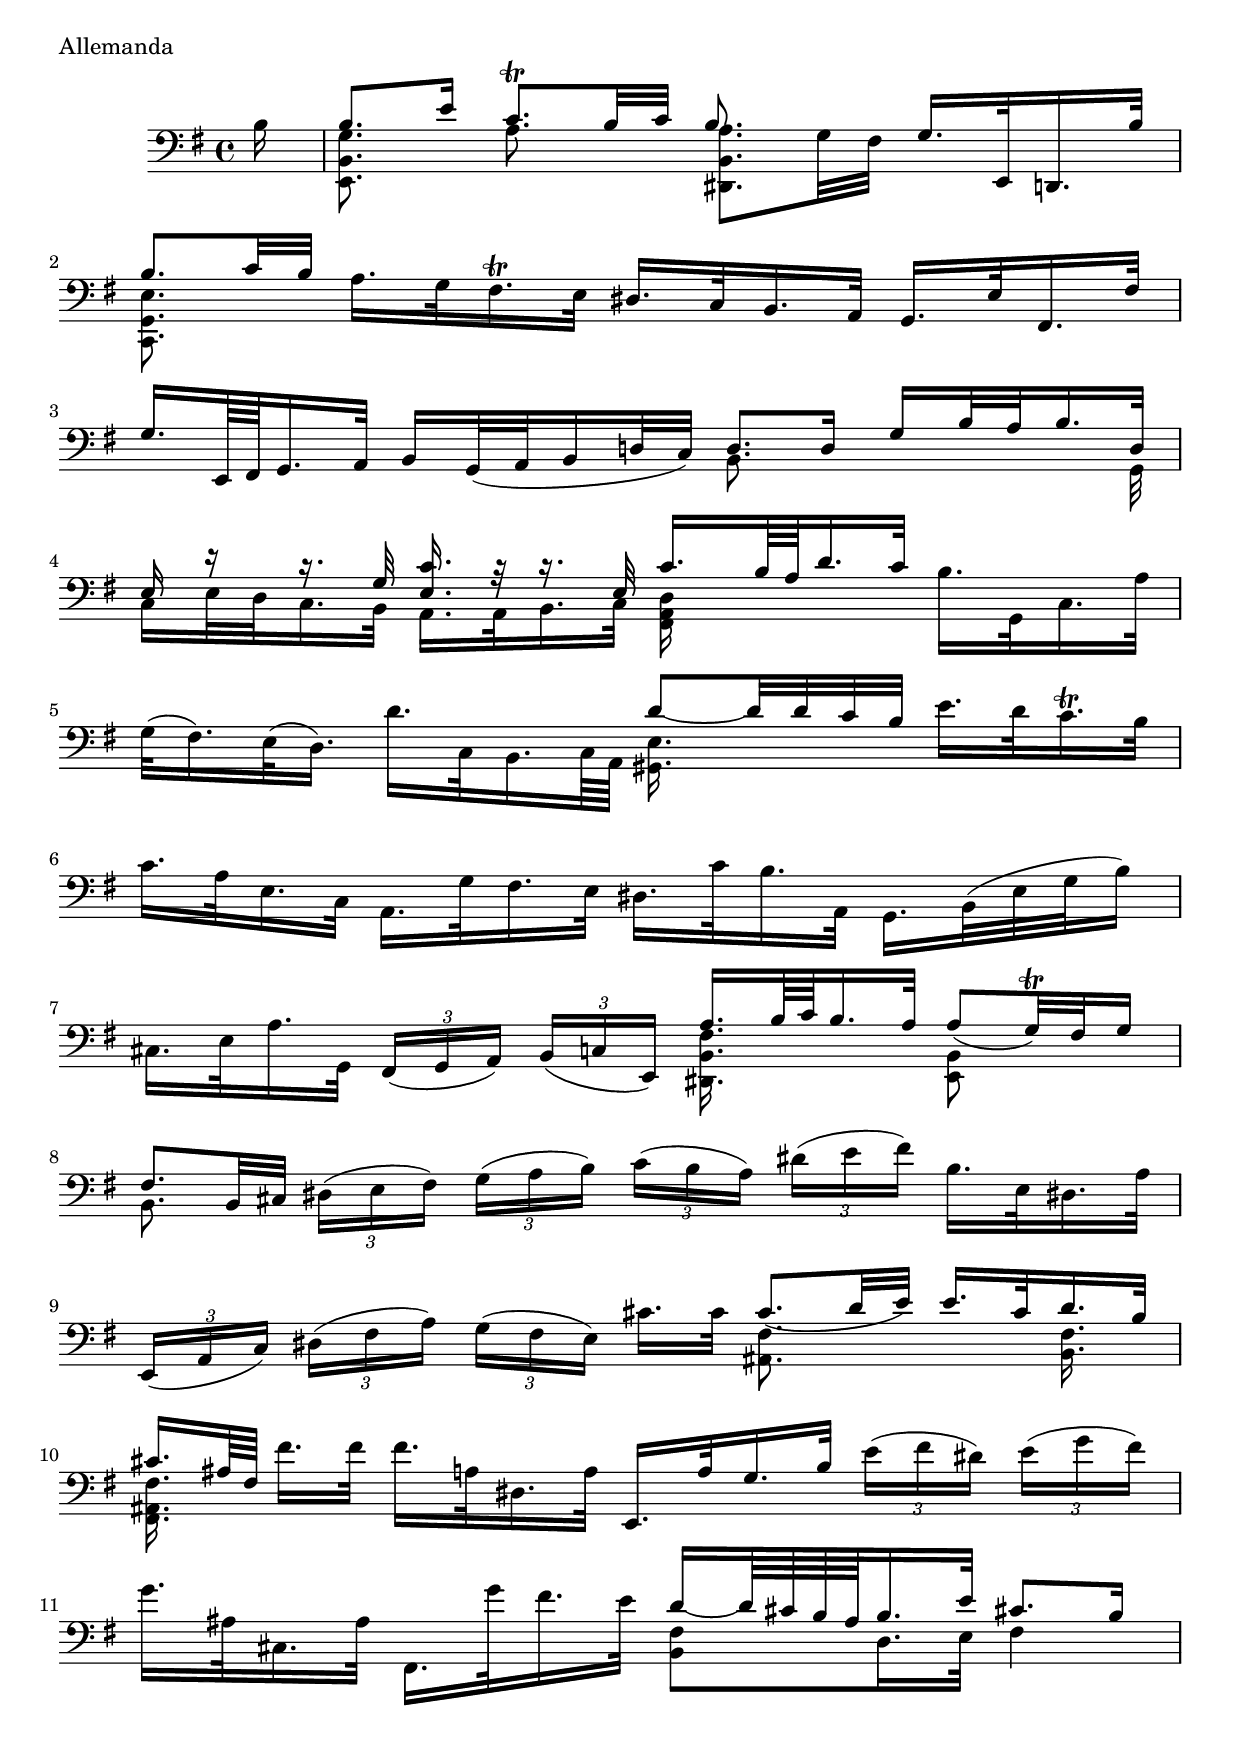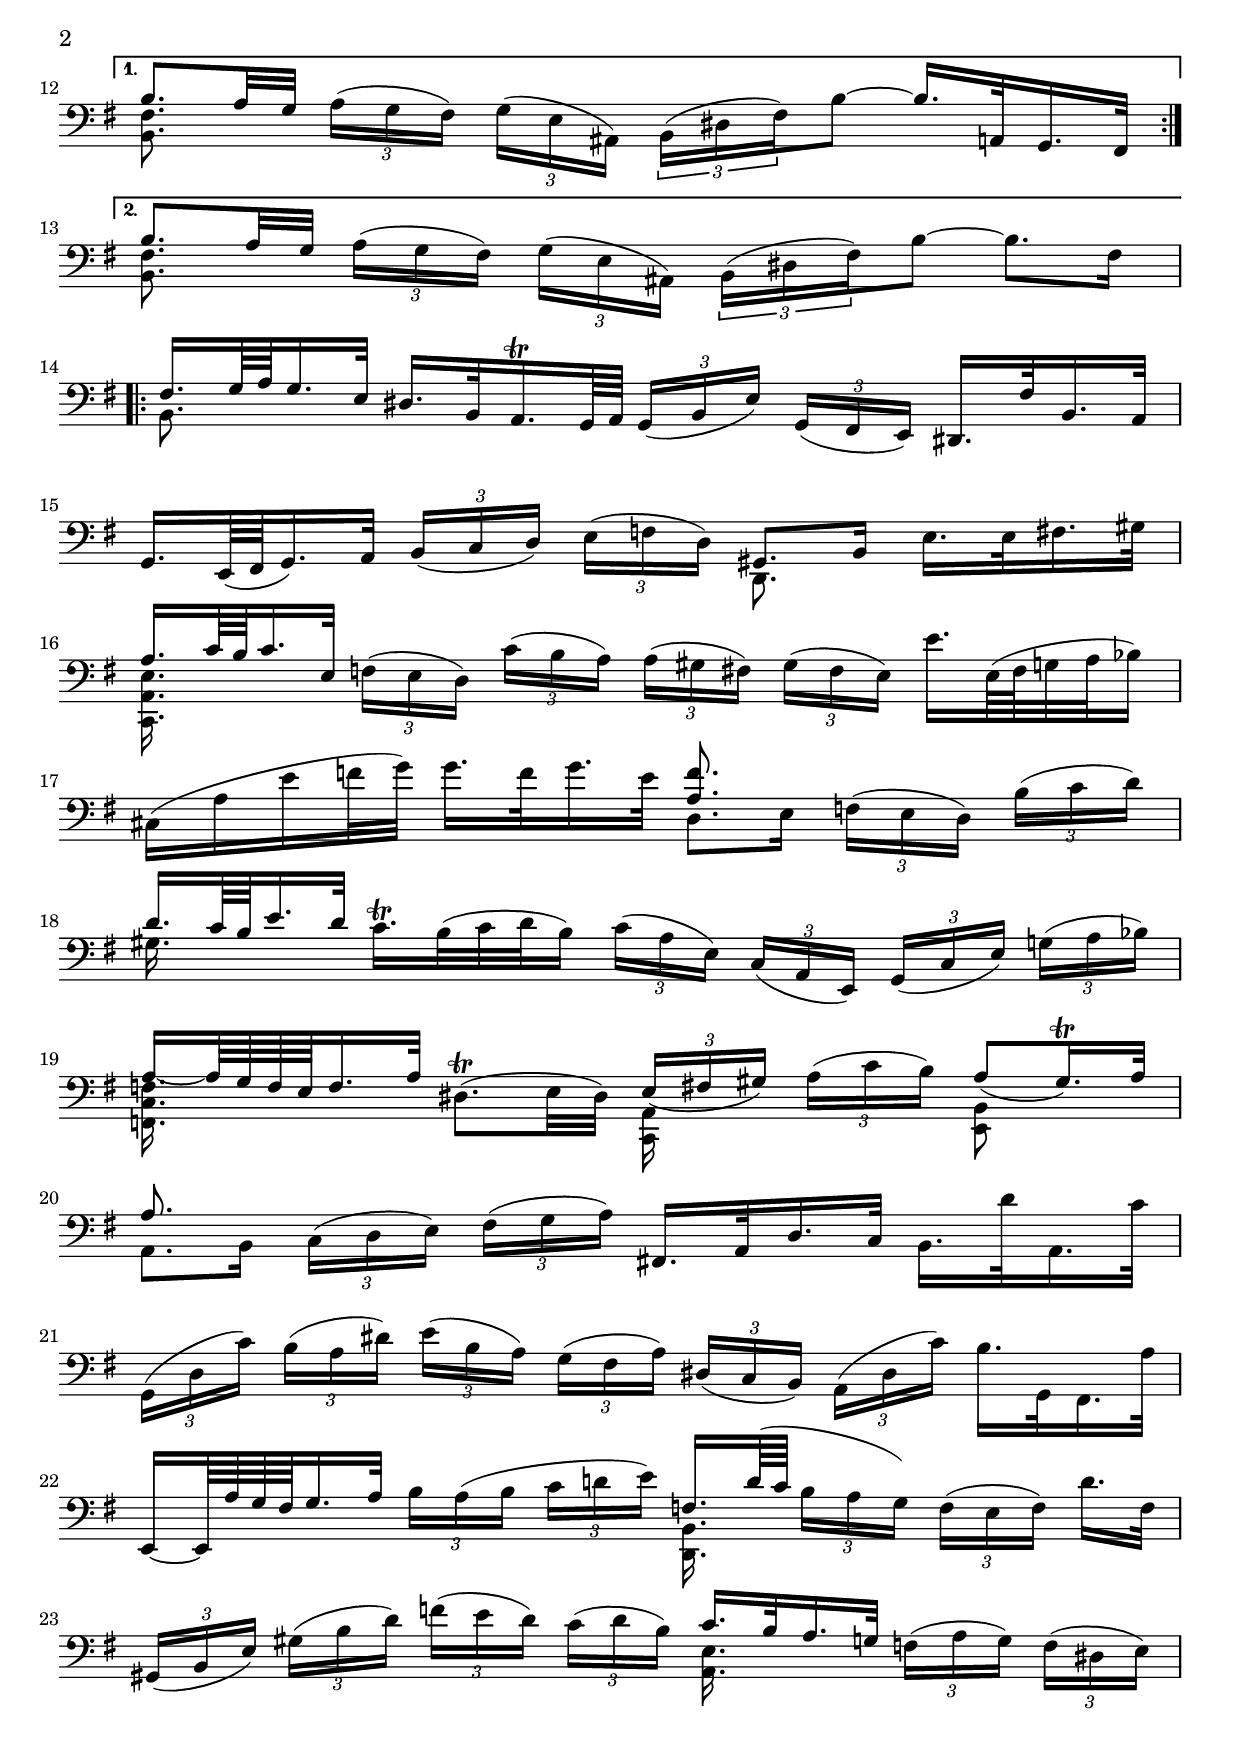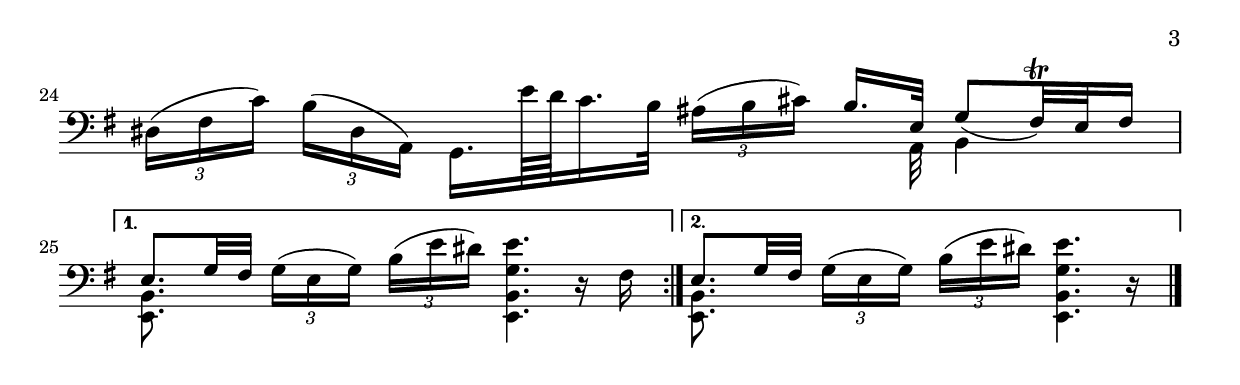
\version "2.16.0"

% Movement 1, Allemanda

\version "2.24.3"

iA =  {
  \tupletSpan 8
  \set autoBeaming = ##f
  s16 |
  \stemDown
  <d'' fis' b>8.  s16  e''8.  s16 <e'' fis' ais>8.[  d''32 cis''32]
  \stemNeutral   d''16.[  b32  a16.  fis''32]  |
  % 2
  \stemUp  fis''8.[  g''32  fis''32] \stemNeutral
   e''16.[  d''32 cis''16.\trill  b'32]  ais'16.[  g'32  fis'16.  e'32]
   d'16.[  b'32  cis'16.  cis''32]  |
  % 3
   d''16.[  b64  cis'64  d'16.  e'32]
   fis'16[  d'32(  e'32 fis'16  a'!32   g'32)] \stemUp  a'8.[  a'16]
   d''16[  fis''32  e''32  fis''16.  a'32] |
  % 4
  b'16 r16 r16. d''32  <g'' b'>16. r32 r16. b'32
   g''16.[ fis''64  e''64  a''16.  g''32]
  \stemNeutral  fis''16.[  d'32  g'16. e''32]  |
  % 5
   d''32[(   cis''16.)  b'32(   a'16.)]   a''16.[  g'32  fis'16. g'64  e'64]
  \stemDown <b' dis'>16. s32 s4. |  s1 |
  % 7
  s2 \stemUp  e''16.[  fis''64  g''64  fis''16.  e''32]
   e''8[(   d''32)\trill cis''32  d''16]  |
  % 8
   cis''8.[  fis'32  gis'32] \stemNeutral \tuplet 3/2
  { ais'16[(  b'   cis'')]  d''[(  e''   fis'')]
   g''[(  fis''   e'')]  ais''[(  b''   cis''')]}
   fis''16.[  b'32  ais'!16. e''32]  |
  % 9
  \tuplet 3/2 { b16[(  e'16   g'16)]   ais'16[(  cis''16   e''16)]
   d''16[(  cis''16   b'16)]}   gis''16.[  gis''32] \stemUp
   gis''8.[(  a''32  b''32)]   b''16.[  gis''32  a''16.  fis''32]  |
  % 10
   gis''16.[  eis''64  cis''64] \stemNeutral   cis'''16.[  cis'''32]
   cis'''16.[ e''32  ais'16.  e''32]   b16.[  e''32  d''16.  fis''32]
  \tuplet 3/2 { b''16[(  cis'''16   ais''16)]   b''16[(  d'''16   cis'''16)]}  |
  % 11
   d'''16.[  eis''32  gis'16.  eis''32]
   cis'16.[  d'''32  cis'''16.  b''32]
  \stemUp
   a''16[ ~ a''64  gis''64  fis''64  eis''64 fis''16.  b''32]
   gis''!8.[  fis''16]  |
  % 12, prima volta
   fis''8.[  e''32  d''32] \stemNeutral  \tuplet 3/2
    { e''16[(  d''  cis'')]   d''[( b'   eis')]   fis'[(  ais'   cis'')}
    fis''8] ~  fis''16.[ e'32  d'16.  cis'32]
  % 12, seconda volta
  \stemUp  fis''8.[  e''32  d''32]  \stemNeutral \tuplet 3/2
    { e''16[(  d''  cis'')]   d''[( b'   eis')]   fis'[(  ais'   cis'')}
    fis''8] ~  fis''8.[ cis''16]

  % 13
  \stemUp
   cis''16.[  d''64  e''64  d''16.  b'32] \stemNeutral
   ais'16.[  fis'32 e'16.\trill  d'64  e'64] \tuplet 3/2
  { d'16[(  fis'   b')]   d'[(  cis'  b)]}  ais16.[ cis''32 fis'16. e'32] |
  % 14
   d'16.[  b64(  cis'64   d'16.)  e'32]  \tuplet 3/2
  { fis'16[(  g'   a')]  b'[(  c''   a')]} \stemUp
   dis'8.[  fis'16] \stemNeutral  b'16.[  b'32 cis''16.  dis''32]  |
  % 15
  \stemUp
   e''16.[  g''64  fis''64  g''16.  b'32] \stemNeutral \tuplet 3/2
  { c''16[( b'  a')]  g''[( fis''  e'')]  e''[( dis''  cis'')]  dis''[( cis''  b')]}
   b''16.[  b'64(  cis''64 d''32  e''32   f''16)]  |
  % 16
   gis'16[(  e''16  b''16  c'''32   d'''32)]
   d'''16.[  c'''32 d'''16.  b''32]
  \stemUp <c''' e''>8. s16*5  |
  % 17
  \stemDown dis''16.  s32*29  |
  % 18
  <c'' g' c'>16.  s32*13  <e' g>16  s8.  <fis' b>8 s8  |
  % 19
   e'8.[  fis'16] \stemNeutral  \tuplet 3/2 { g'16[( a'  b')]  cis''[( d''  e'')]}
   cis'!16.[  e'32  a'16.  g'32]
   fis'16.[  a''32 e'16.  g''32]  |
  % 20
  \tuplet 3/2 { d'16[(  a'   g'')]   fis''[(  e''   ais'')]  b''[( fis''  e'')]
   d''[(  cis''   e'')]   ais'[( g'  fis')]  e'[( ais'  g'')] }
   fis''16.[ d'32 cis'16. e''32] |
  % 21
   b16[ ~ b64  e''64  d''64  cis''64  d''16.  e''32]
  \tuplet 3/2 { fis''16[  e''(  fis'']   g''[  a''!   b'')]}
  \stemUp  c''16.[  a''64(  g''64] \stemNeutral \tuplet 3/2
  { fis''16[  e''   d'')]  c''[( b'  c'')]}   a''16.[  c''32]  |
  % 22
  \tuplet 3/2 { dis'16[(  fis'   b')]   dis''[(  fis''   a'')]
   c'''[(  b''   a'')]   g''[(  a''   fis'')]} \stemUp
   g''16.[  fis''32  e''16.  d''32] \stemNeutral \tuplet 3/2
  { c''16[(  e''   d'')]  c''[(  ais'   b')]}  |
  % 23
  \tuplet 3/2 { ais'[(  cis''   g'')]   fis''[(  ais'   e')]}
   d'16.[  b''64  a''64  g''16.  fis''32]
  \tuplet 3/2 { eis''16[(  fis''  gis'')]} \stemUp  fis''16.[  b'32]
   d''8[(   cis''32)\trill  b'32  cis''16]  |
  % 24, prima volta
  \stemUp  b'8.[  d''32 cis''32] \stemNeutral \tuplet 3/2
    { d''16[(  b'   d'')]   fis''[(  b''  ais'')]}
    <b'' d'' fis' b>4. r16  cis''16
  %24, seconda volta
  \stemUp  b'8.[  d''32 cis''32] \stemNeutral \tuplet 3/2
    { d''16[(  b'   d'')]   fis''[(  b''  ais'')]}
    <b'' d'' fis' b>4. r16
}

iB =  {
  \tupletSpan 8
  \set autoBeaming = ##f
  fis''16
  \stemUp
   fis''8.[  b''16]   g''8.[\trill  fis''32  g''32] fis''8. s16*5  |
  % 2
  \stemDown
  <b' d' g>8. s16*13  |
  % 3
  s2 fis'8. s4 s32 d'32 |
  % 4
   g'16[  b'32  a'32  g'16.  fis'32]  e'16.[  e'32  fis'16. g'32]
  <a' e' cis'>16  s16*7
  % 5
  s2 \stemUp  a''8[ ~ a''32  a''32  g''32  fis''32] \stemNeutral
   b''16.[  a''32  g''16.\trill  fis''32]  |
  % 6
   g''16.[  e''32  b'16.  g'32]   e'16.[  d''32  cis''16. b'32]
   ais'16.[  g''32  fis''16.  e'32]
   d'16.[  fis'32( b'32  d''32   fis''16)]  |
  % 7
   gis'16.[  b'32  e''16.  d'32] \tuplet 3/2
  { cis'16[(  d'   e')]  fis'[( g'  b)]} % g=>>gis?
  \stemDown <cis'' fis' ais>16.  s32*5  <fis' b>8 s8  |
  % 8
  fis'8. s16 s4*3 |
  % 9
  s2 <cis'' eis'>8. s16*3  <cis'' fis'>16.  s32  |
  % 10
  <cis'' eis' cis'>16.  s32 s4. s2 |
  % 11
  s2 <cis'' fis'>8[  a'16.  b'32]  cis''4
  % 12, prima volta
  <cis'' fis'>8. s16*13
  %12, seconda volta
  <cis'' fis'>8. s16*13

  % 13
  fis'8.  s16 s4*3
  % 14
  s2 a8.  s16*5  |
  % 15
  <b' e' g>16. s32 s8*7
  % 16
  s2  a'8.[  b'16] \stemNeutral \tuplet 3/2
  { c''16[(  b'16   a'16)]  fis''16[(  g''16  a''16)]}  |
  % 17
  \stemUp
   a''16.[  g''64  fis''64  b''16.  a''32]  \stemNeutral
   g''16.[\trill  fis''32(  g''32  a''32   fis''16)]  \tuplet 3/2
  { g''16[( e''  b')]  g'[( e'  b)]  d'[( g'  b')]  d''[( e''  f'')]} |
  % 18
  \stemUp
   e''16[ ~ e''64  d''64  c''64  b'64  c''16.  e''32]
  \stemNeutral  ais'8.[\trill(  b'32   ais'32)]  \tuplet 3/2
  {\stemUp  b'16[(  cis''   dis'')]  \stemNeutral  e''[( g''   fis'')]}
  \stemUp  e''8[(   dis''16.)\trill  e''32]  |
  % 19
  e''8. s16 s4*3 | s1 |
  % 21
  \stemDown
  s2 <fis' a>16.  s32 s8*3
  % 22
  s2 <b' e'>16. s32 s8*3
  % 23
  s2 s8 s16. e'32  fis'4  |
  % 24, prima volta
  <fis' b>8. s16 s2 s4
  % 24, seconda volta
  <fis' b>8. s16 s2 s8.
}

iNotes =  \context Staff <<
  \context Voice=A \iA
  \context Voice=B \iB
>>


iCelloGlobal =   {
  \clef "bass"
  \key g\major
  \time 4/4
  \partial 16
  \repeat "volta" 2 {
    s16 | s1*11 |
  }
  \alternative {
    { s1 }
    { s1 }
  }

  \repeat "volta" 2 {
    s1*11
  }
  \alternative {
    { s1 }
    { s16*15 \bar "|." }
  }
}

iCelloScripts =  {
}

iCelloStaff =  \context Staff <<
   \transpose c' f, \iNotes
  \iCelloGlobal
  \iCelloScripts
>>

\score {
  \iCelloStaff
  \layout { }
  
  \midi {
    \tempo 4 = 32
    }


  \header {
    piece = "Allemanda"
    opus = ""
  }
}
